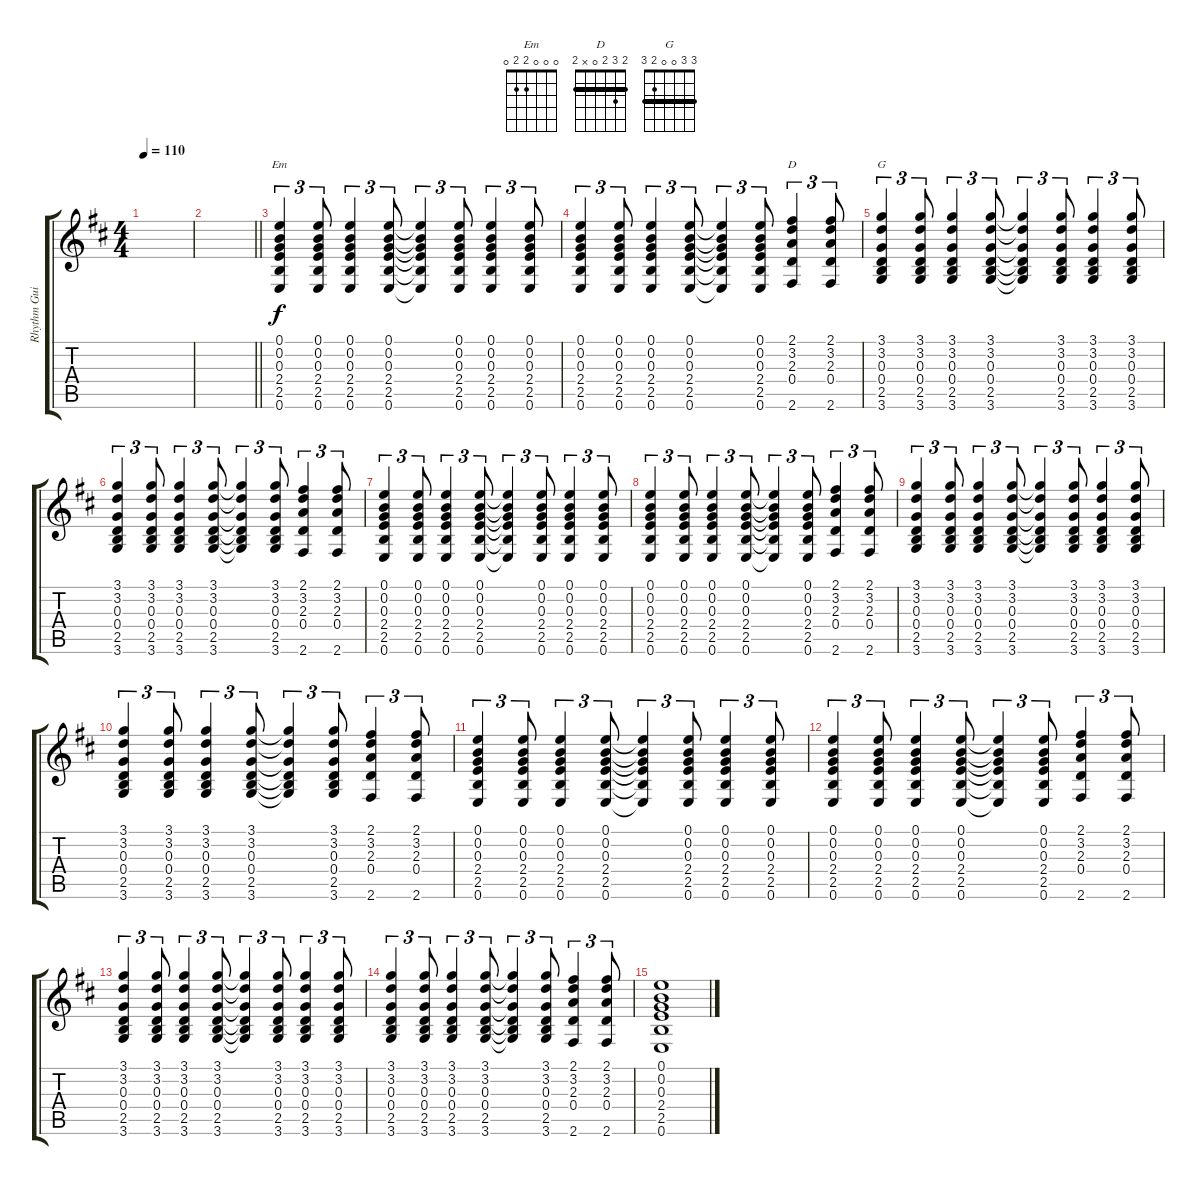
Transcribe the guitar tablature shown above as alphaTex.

\track ("Rhythm Guitar" "Rhythm Gui") {instrument acousticguitarsteel}
\staff {score tabs}
\tuning (E4 B3 G3 D3 A2 E2) {hide}
\chord ("Em" 0 0 0 2 2 0)
\chord ("D" 2 3 2 0 x 2) {barre 2}
\chord ("G" 3 3 0 0 2 3) {barre 3}
\ts (4 4)
\tempo 110
\clef g2
\ks d
|
\barLineRight lightlight
|
(0.1 0.2 0.3 2.4 2.5 0.6).4{tu (3 2) ch "Em"} (0.1 0.2 0.3 2.4 2.5 0.6).8{tu (3 2)} (0.1 0.2 0.3 2.4 2.5 0.6).4{tu (3 2)} (0.1 0.2 0.3 2.4 2.5 0.6).8{tu (3 2)} (0.1{t} 0.2{t} 0.3{t} 2.4{t} 2.5{t} 0.6{t}).4{tu (3 2)} (0.1 0.2 0.3 2.4 2.5 0.6).8{tu (3 2)} (0.1 0.2 0.3 2.4 2.5 0.6).4{tu (3 2)} (0.1 0.2 0.3 2.4 2.5 0.6).8{tu (3 2)} |
(0.1 0.2 0.3 2.4 2.5 0.6).4{tu (3 2)} (0.1 0.2 0.3 2.4 2.5 0.6).8{tu (3 2)} (0.1 0.2 0.3 2.4 2.5 0.6).4{tu (3 2)} (0.1 0.2 0.3 2.4 2.5 0.6).8{tu (3 2)} (0.1{t} 0.2{t} 0.3{t} 2.4{t} 2.5{t} 0.6{t}).4{tu (3 2)} (0.1 0.2 0.3 2.4 2.5 0.6).8{tu (3 2)} (2.1 3.2 2.3 0.4 2.6).4{tu (3 2) ch "D"} (2.1 3.2 2.3 0.4 2.6).8{tu (3 2)} |
(3.1 3.2 0.3 0.4 2.5 3.6).4{tu (3 2) ch "G"} (3.1 3.2 0.3 0.4 2.5 3.6).8{tu (3 2)} (3.1 3.2 0.3 0.4 2.5 3.6).4{tu (3 2)} (3.1 3.2 0.3 0.4 2.5 3.6).8{tu (3 2)} (3.1{t} 3.2{t} 0.3{t} 0.4{t} 2.5{t} 3.6{t}).4{tu (3 2)} (3.1 3.2 0.3 0.4 2.5 3.6).8{tu (3 2)} (3.1 3.2 0.3 0.4 2.5 3.6).4{tu (3 2)} (3.1 3.2 0.3 0.4 2.5 3.6).8{tu (3 2)} |
(3.1 3.2 0.3 0.4 2.5 3.6).4{tu (3 2)} (3.1 3.2 0.3 0.4 2.5 3.6).8{tu (3 2)} (3.1 3.2 0.3 0.4 2.5 3.6).4{tu (3 2)} (3.1 3.2 0.3 0.4 2.5 3.6).8{tu (3 2)} (3.1{t} 3.2{t} 0.3{t} 0.4{t} 2.5{t} 3.6{t}).4{tu (3 2)} (3.1 3.2 0.3 0.4 2.5 3.6).8{tu (3 2)} (2.1 3.2 2.3 0.4 2.6).4{tu (3 2)} (2.1 3.2 2.3 0.4 2.6).8{tu (3 2)} |
(0.1 0.2 0.3 2.4 2.5 0.6).4{tu (3 2)} (0.1 0.2 0.3 2.4 2.5 0.6).8{tu (3 2)} (0.1 0.2 0.3 2.4 2.5 0.6).4{tu (3 2)} (0.1 0.2 0.3 2.4 2.5 0.6).8{tu (3 2)} (0.1{t} 0.2{t} 0.3{t} 2.4{t} 2.5{t} 0.6{t}).4{tu (3 2)} (0.1 0.2 0.3 2.4 2.5 0.6).8{tu (3 2)} (0.1 0.2 0.3 2.4 2.5 0.6).4{tu (3 2)} (0.1 0.2 0.3 2.4 2.5 0.6).8{tu (3 2)} |
(0.1 0.2 0.3 2.4 2.5 0.6).4{tu (3 2)} (0.1 0.2 0.3 2.4 2.5 0.6).8{tu (3 2)} (0.1 0.2 0.3 2.4 2.5 0.6).4{tu (3 2)} (0.1 0.2 0.3 2.4 2.5 0.6).8{tu (3 2)} (0.1{t} 0.2{t} 0.3{t} 2.4{t} 2.5{t} 0.6{t}).4{tu (3 2)} (0.1 0.2 0.3 2.4 2.5 0.6).8{tu (3 2)} (2.1 3.2 2.3 0.4 2.6).4{tu (3 2)} (2.1 3.2 2.3 0.4 2.6).8{tu (3 2)} |
(3.1 3.2 0.3 0.4 2.5 3.6).4{tu (3 2)} (3.1 3.2 0.3 0.4 2.5 3.6).8{tu (3 2)} (3.1 3.2 0.3 0.4 2.5 3.6).4{tu (3 2)} (3.1 3.2 0.3 0.4 2.5 3.6).8{tu (3 2)} (3.1{t} 3.2{t} 0.3{t} 0.4{t} 2.5{t} 3.6{t}).4{tu (3 2)} (3.1 3.2 0.3 0.4 2.5 3.6).8{tu (3 2)} (3.1 3.2 0.3 0.4 2.5 3.6).4{tu (3 2)} (3.1 3.2 0.3 0.4 2.5 3.6).8{tu (3 2)} |
(3.1 3.2 0.3 0.4 2.5 3.6).4{tu (3 2)} (3.1 3.2 0.3 0.4 2.5 3.6).8{tu (3 2)} (3.1 3.2 0.3 0.4 2.5 3.6).4{tu (3 2)} (3.1 3.2 0.3 0.4 2.5 3.6).8{tu (3 2)} (3.1{t} 3.2{t} 0.3{t} 0.4{t} 2.5{t} 3.6{t}).4{tu (3 2)} (3.1 3.2 0.3 0.4 2.5 3.6).8{tu (3 2)} (2.1 3.2 2.3 0.4 2.6).4{tu (3 2)} (2.1 3.2 2.3 0.4 2.6).8{tu (3 2)} |
(0.1 0.2 0.3 2.4 2.5 0.6).4{tu (3 2)} (0.1 0.2 0.3 2.4 2.5 0.6).8{tu (3 2)} (0.1 0.2 0.3 2.4 2.5 0.6).4{tu (3 2)} (0.1 0.2 0.3 2.4 2.5 0.6).8{tu (3 2)} (0.1{t} 0.2{t} 0.3{t} 2.4{t} 2.5{t} 0.6{t}).4{tu (3 2)} (0.1 0.2 0.3 2.4 2.5 0.6).8{tu (3 2)} (0.1 0.2 0.3 2.4 2.5 0.6).4{tu (3 2)} (0.1 0.2 0.3 2.4 2.5 0.6).8{tu (3 2)} |
(0.1 0.2 0.3 2.4 2.5 0.6).4{tu (3 2)} (0.1 0.2 0.3 2.4 2.5 0.6).8{tu (3 2)} (0.1 0.2 0.3 2.4 2.5 0.6).4{tu (3 2)} (0.1 0.2 0.3 2.4 2.5 0.6).8{tu (3 2)} (0.1{t} 0.2{t} 0.3{t} 2.4{t} 2.5{t} 0.6{t}).4{tu (3 2)} (0.1 0.2 0.3 2.4 2.5 0.6).8{tu (3 2)} (2.1 3.2 2.3 0.4 2.6).4{tu (3 2)} (2.1 3.2 2.3 0.4 2.6).8{tu (3 2)} |
(3.1 3.2 0.3 0.4 2.5 3.6).4{tu (3 2)} (3.1 3.2 0.3 0.4 2.5 3.6).8{tu (3 2)} (3.1 3.2 0.3 0.4 2.5 3.6).4{tu (3 2)} (3.1 3.2 0.3 0.4 2.5 3.6).8{tu (3 2)} (3.1{t} 3.2{t} 0.3{t} 0.4{t} 2.5{t} 3.6{t}).4{tu (3 2)} (3.1 3.2 0.3 0.4 2.5 3.6).8{tu (3 2)} (3.1 3.2 0.3 0.4 2.5 3.6).4{tu (3 2)} (3.1 3.2 0.3 0.4 2.5 3.6).8{tu (3 2)} |
(3.1 3.2 0.3 0.4 2.5 3.6).4{tu (3 2)} (3.1 3.2 0.3 0.4 2.5 3.6).8{tu (3 2)} (3.1 3.2 0.3 0.4 2.5 3.6).4{tu (3 2)} (3.1 3.2 0.3 0.4 2.5 3.6).8{tu (3 2)} (3.1{t} 3.2{t} 0.3{t} 0.4{t} 2.5{t} 3.6{t}).4{tu (3 2)} (3.1 3.2 0.3 0.4 2.5 3.6).8{tu (3 2)} (2.1 3.2 2.3 0.4 2.6).4{tu (3 2)} (2.1 3.2 2.3 0.4 2.6).8{tu (3 2)} |
(0.1 0.2 0.3 2.4 2.5 0.6).1
